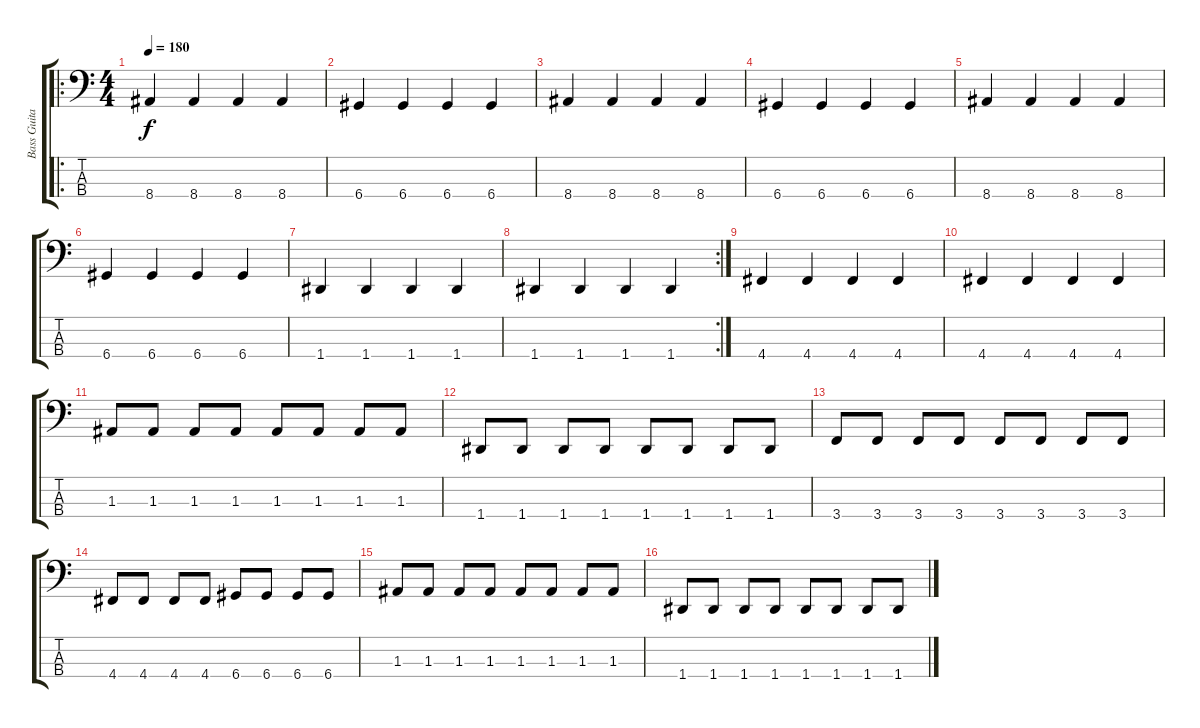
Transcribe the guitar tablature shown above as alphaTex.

\track ("Bass Guitarist" "Bass Guita") {instrument electricbassfinger}
\staff {score tabs}
\tuning (G2 D2 A1 D1) {hide}
\ro
\ts (4 4)
\tempo 180
\clef f4
\ks c
8.4.4{dy f} 8.4.4 8.4.4 8.4.4 |
6.4.4 6.4.4 6.4.4 6.4.4 |
8.4.4 8.4.4 8.4.4 8.4.4 |
6.4.4 6.4.4 6.4.4 6.4.4 |
8.4.4 8.4.4 8.4.4 8.4.4 |
6.4.4 6.4.4 6.4.4 6.4.4 |
1.4.4 1.4.4 1.4.4 1.4.4 |
\rc 2
1.4.4 1.4.4 1.4.4 1.4.4 |
4.4.4 4.4.4 4.4.4 4.4.4 |
4.4.4 4.4.4 4.4.4 4.4.4 |
1.3.8 1.3.8 1.3.8 1.3.8 1.3.8 1.3.8 1.3.8 1.3.8 |
1.4.8 1.4.8 1.4.8 1.4.8 1.4.8 1.4.8 1.4.8 1.4.8 |
3.4.8 3.4.8 3.4.8 3.4.8 3.4.8 3.4.8 3.4.8 3.4.8 |
4.4.8 4.4.8 4.4.8 4.4.8 6.4.8 6.4.8 6.4.8 6.4.8 |
1.3.8 1.3.8 1.3.8 1.3.8 1.3.8 1.3.8 1.3.8 1.3.8 |
1.4.8 1.4.8 1.4.8 1.4.8 1.4.8 1.4.8 1.4.8 1.4.8
